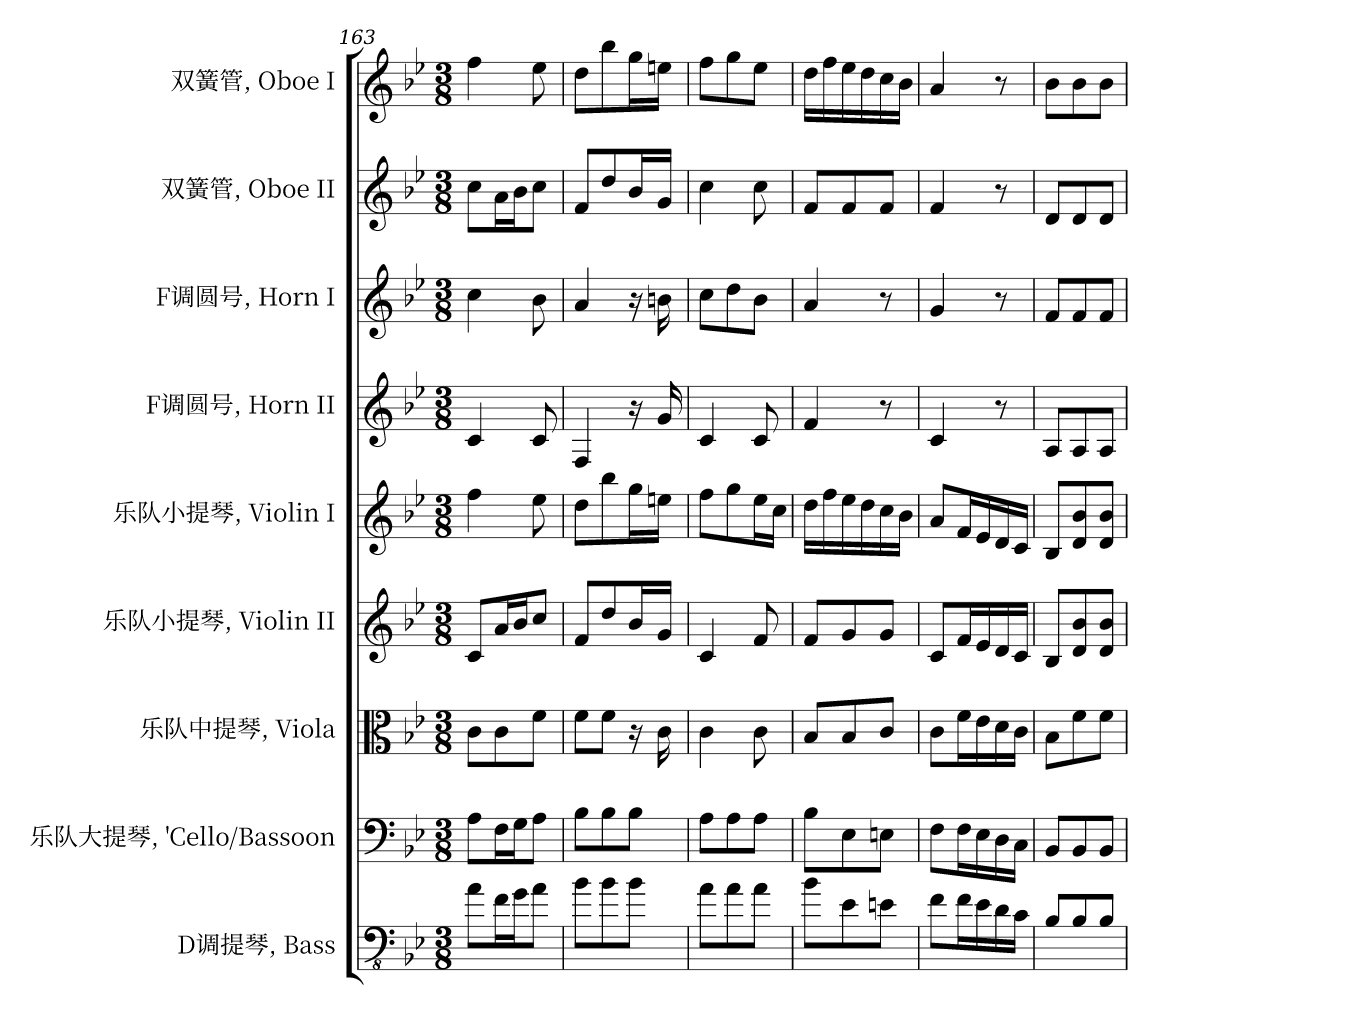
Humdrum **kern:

**kern	**kern	**kern	**kern	**kern	**kern	**kern	**kern	**kern
*part9	*part8	*part7	*part6	*part5	*part4	*part3	*part2	*part1
*staff9	*staff8	*staff7	*staff6	*staff5	*staff4	*staff3	*staff2	*staff1
*I"D调提琴, Bass	*I"乐队大提琴, 'Cello/Bassoon	*I"乐队中提琴, Viola	*I"乐队小提琴, Violin II	*I"乐队小提琴, Violin I	*I"F调圆号, Horn II	*I"F调圆号, Horn I	*I"双簧管, Oboe II	*I"双簧管, Oboe I
*	*	*	*	*	*I'F Hn.	*I'F Hn.	*I'Ob.	*I'Ob.
*clefFv4	*clefF4	*clefC3	*clefG2	*clefG2	*clefG2	*clefG2	*clefG2	*clefG2
*ITrd7c12	*	*	*	*	*ITrd4c7	*ITrd4c7	*	*
*k[b-e-]	*k[b-e-]	*k[b-e-]	*k[b-e-]	*k[b-e-]	*k[b-e-a-]	*k[b-e-a-]	*k[b-e-]	*k[b-e-]
*M3/8	*M3/8	*M3/8	*M3/8	*M3/8	*M3/8	*M3/8	*M3/8	*M3/8
=163	=163	=163	=163	=163	=163	=163	=163	=163
8AA\L	8A\L	8c\L	8c/L	4ff\	4F/	4f\	8cc\L	4ff\
16FF\L	16F\L	8c\	16a/L	.	.	.	16a\L	.
16GG\J	16G\J	.	16b-/J	.	.	.	16b-\J	.
8AA\J	8A\J	8f\J	8cc/J	8ee-\	8F/	8e-\	8cc\J	8ee-\
!!LO:PB:g=z
=164	=164	=164	=164	=164	=164	=164	=164	=164
8BB-\L	8B-\L	8f\L	8f/L	8dd\L	4BB-/	4d/	8f/L	8dd\L
8BB-\	8B-\	8f\J	8dd/	8bb-\	.	.	8dd/	8bb-\
8BB-\J	8B-\J	16r	16b-/L	16gg\L	16r	16r	16b-/L	16gg\L
.	.	16c\	16g/JJ	16een\JJ	16c/	16en\	16g/JJ	16een\JJ
=165	=165	=165	=165	=165	=165	=165	=165	=165
8AA\L	8A\L	4c\	4c/	8ff\L	4F/	8f\L	4cc\	8ff\L
8AA\	8A\	.	.	8gg\	.	8g\	.	8gg\
8AA\J	8A\J	8c\	8f/	16ee-\L	8F/	8e-\J	8cc\	8ee-\J
.	.	.	.	16cc\JJ	.	.	.	.
=166	=166	=166	=166	=166	=166	=166	=166	=166
8BB-\L	8B-\L	8B-/L	8f/L	16dd\LL	4B-/	4d/	8f/L	16dd\LL
.	.	.	.	16ff\	.	.	.	16ff\
8EE-\	8E-\	8B-/	8g/	16ee-\	.	.	8f/	16ee-\
.	.	.	.	16dd\	.	.	.	16dd\
8EEn\J	8En\J	8c/J	8g/J	16cc\	8r	8r	8f/J	16cc\
.	.	.	.	16b-\JJ	.	.	.	16b-\JJ
=167	=167	=167	=167	=167	=167	=167	=167	=167
8FF\L	8F\L	8c\L	8c/L	8a/L	4F/	4c/	4f/	4a/
16FF\L	16F\L	16f\L	16f/L	16f/L	.	.	.	.
16EE-\	16E-\	16e-\	16e-/	16e-/	.	.	.	.
16DD\	16D\	16d\	16d/	16d/	8r	8r	8r	8r
16CC\JJ	16C\JJ	16c\JJ	16c/JJ	16c/JJ	.	.	.	.
=168	=168	=168	=168	=168	=168	=168	=168	=168
8BBB-/L	8BB-/L	8B-\L	8B-/L	8B-/L	8D/L	8B-/L	8d/L	8b-\L
8BBB-/	8BB-/	8f\	8d/ 8b-/	8d/ 8b-/	8D/	8B-/	8d/	8b-\
8BBB-/J	8BB-/J	8f\J	8d/ 8b-/J	8d/ 8b-/J	8D/J	8B-/J	8d/J	8b-\J
=	=	=	=	=	=	=	=	=
*-	*-	*-	*-	*-	*-	*-	*-	*-
